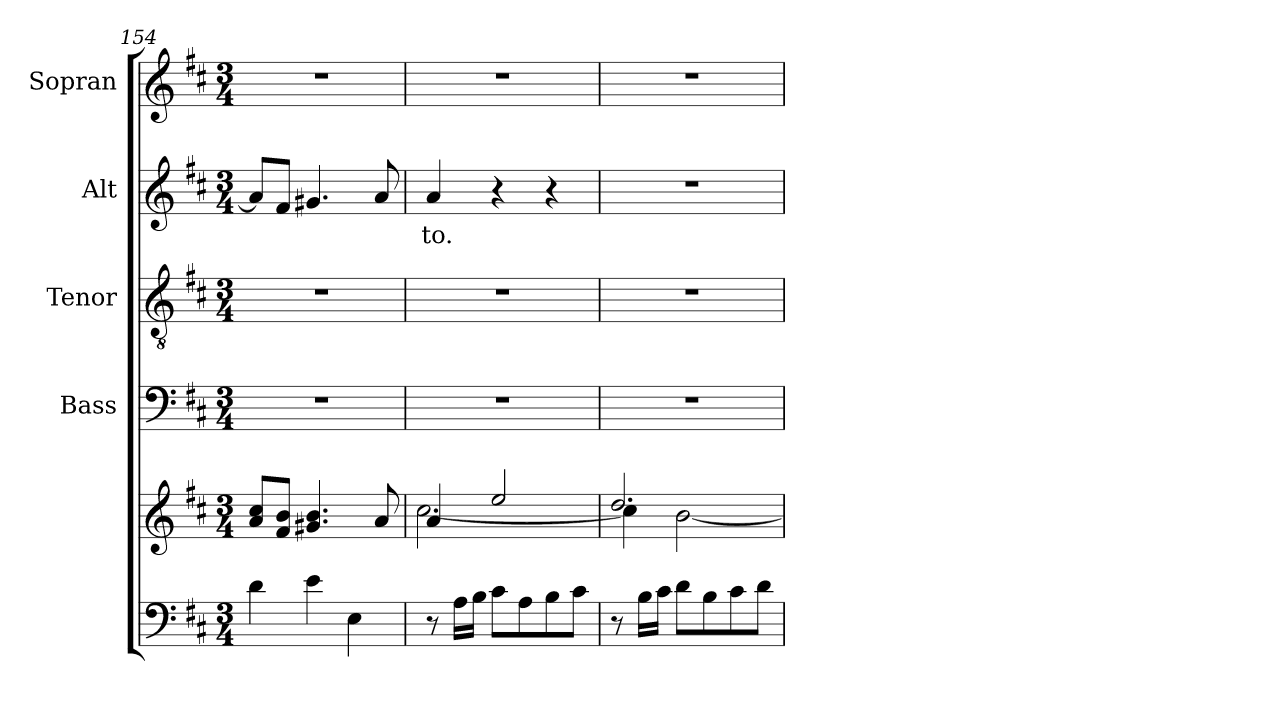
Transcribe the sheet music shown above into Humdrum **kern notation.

**kern	**kern	**kern	**kern	**kern	**text	**kern
*part5	*part5	*part4	*part3	*part2	*part2	*part1
*staff6	*staff5	*staff4	*staff3	*staff2	*staff2	*staff1
*	*	*I"Bass	*I"Tenor	*I"Alt	*	*I"Sopran
*	*	*I'B.	*I'T.	*I'A.	*	*I'S.
*clefF4	*clefG2	*clefF4	*clefGv2	*clefG2	*	*clefG2
*k[f#c#]	*k[f#c#]	*k[f#c#]	*k[f#c#]	*k[f#c#]	*	*k[f#c#]
*D:	*D:	*D:	*D:	*D:	*	*D:
*M3/4	*M3/4	*M3/4	*M3/4	*M3/4	*	*M3/4
=154	=154	=154	=154	=154	=154	=154
4d\	8a/ 8cc#/L	2.r	2.r	8a/L]	.	2.r
.	8f#/ 8b/J	.	.	8f#/J	.	.
4e\	4.g#X/ 4.b/	.	.	4.g#X/	.	.
4E\	.	.	.	.	.	.
.	8a/	.	.	8a/	.	.
=155	=155	=155	=155	=155	=155	=155
*	*^	*	*	*	*	*
!	!	!	!	!	!	!LO:LY:b	!
8r	4a/	[<2.cc#\	2.r	2.r	4a/	-to.	2.r
16A\LL	.	.	.	.	.	.	.
16B\JJ	.	.	.	.	.	.	.
8c#\L	2ee/	.	.	.	4r	.	.
8A\	.	.	.	.	.	.	.
8B\	.	.	.	.	4r	.	.
8c#\J	.	.	.	.	.	.	.
=156	=156	=156	=156	=156	=156	=156	=156
8r	2.dd/	4cc#\]	2.r	2.r	2.r	.	2.r
16B\LL	.	.	.	.	.	.	.
16c#\JJ	.	.	.	.	.	.	.
8d\L	.	[<2b\	.	.	.	.	.
8B\	.	.	.	.	.	.	.
8c#\	.	.	.	.	.	.	.
8d\J	.	.	.	.	.	.	.
*	*v	*v	*	*	*	*	*
=	=	=	=	=	=	=
*-	*-	*-	*-	*-	*-	*-
